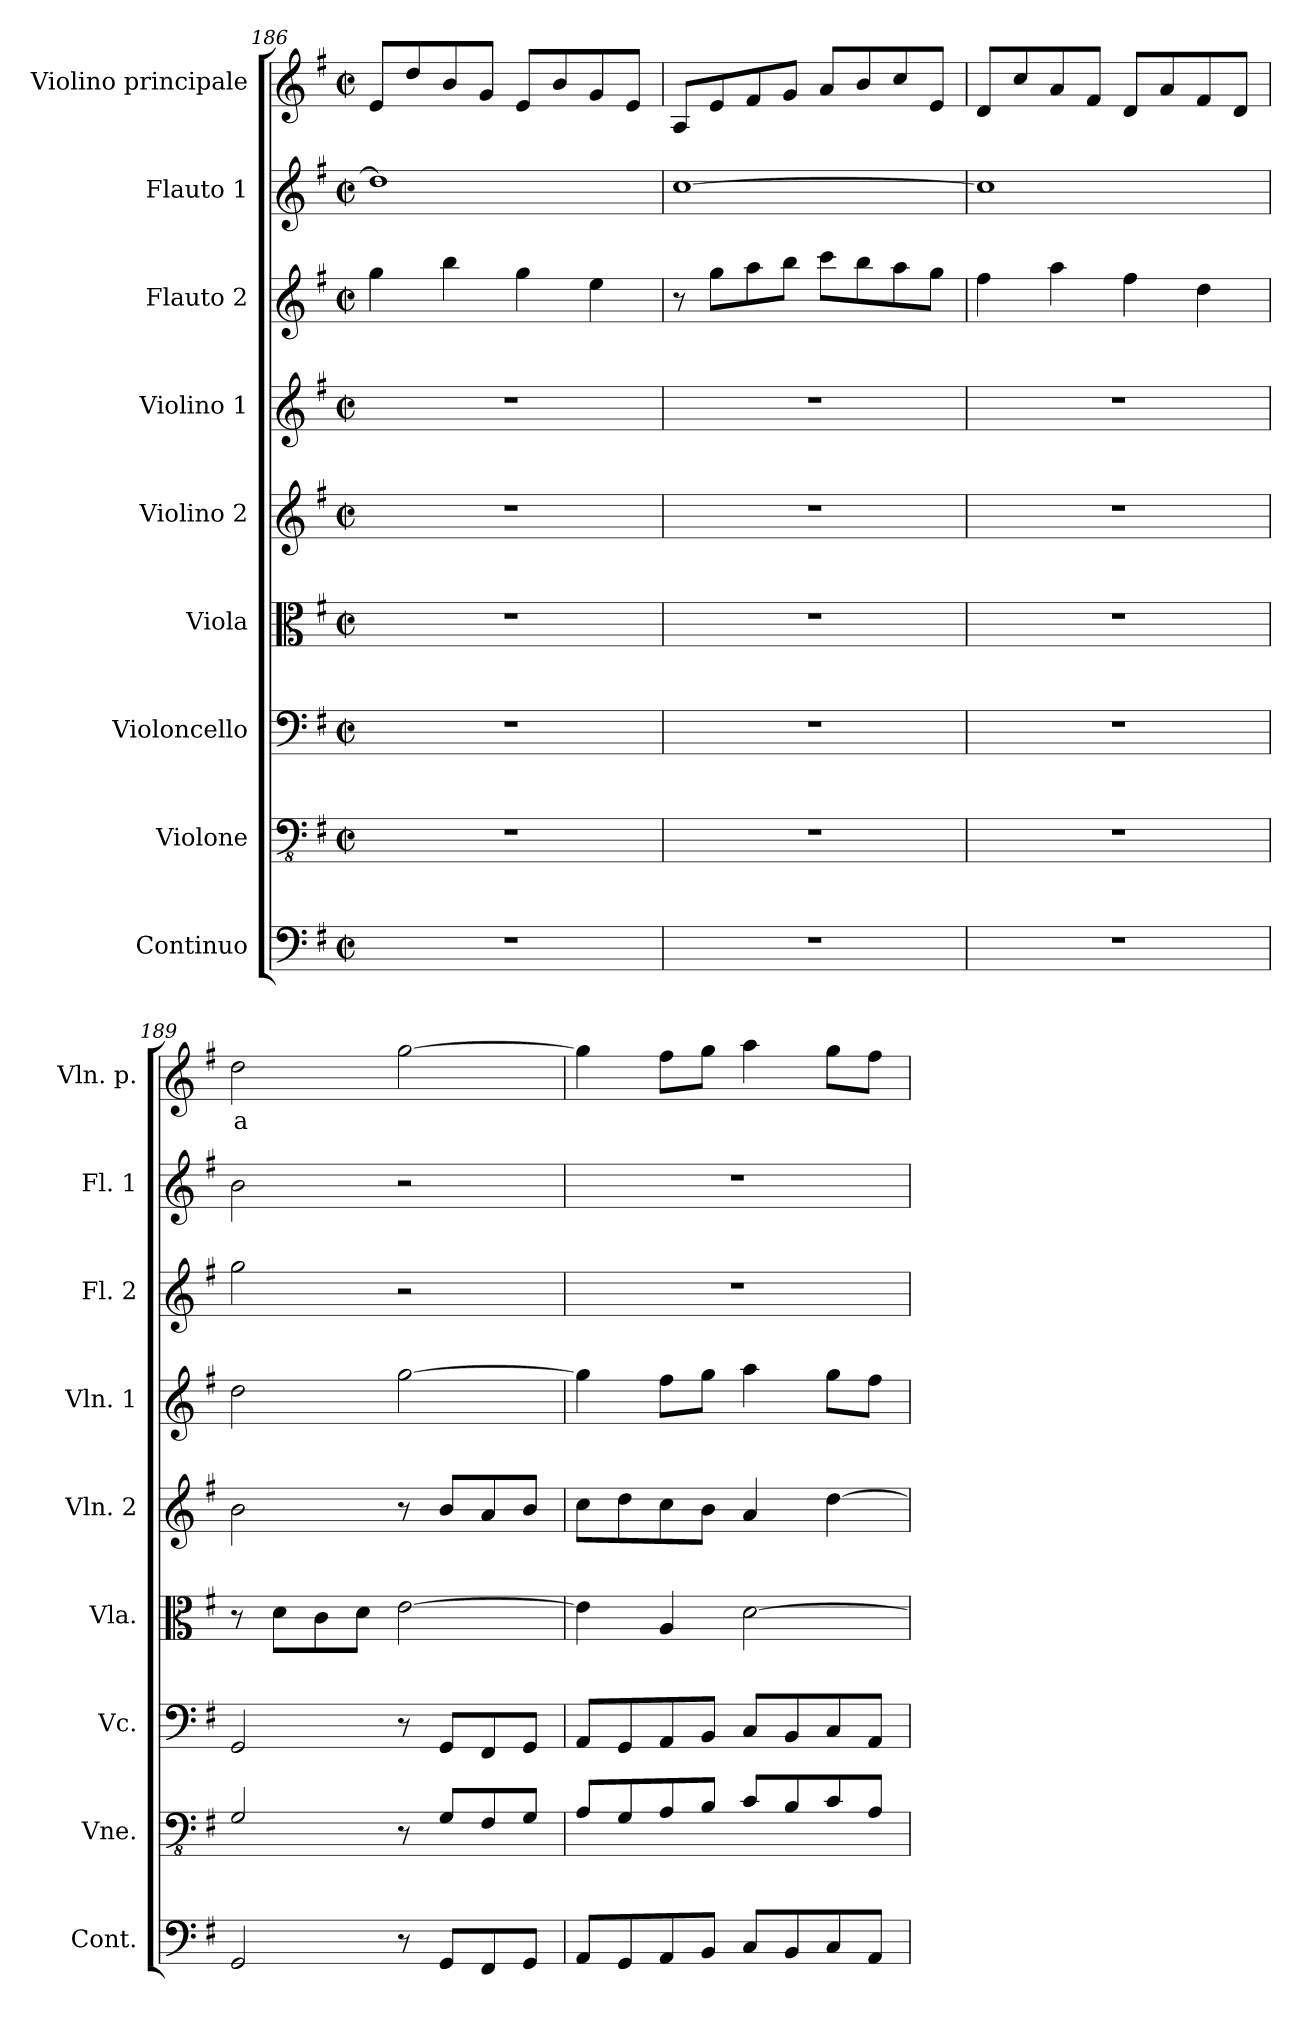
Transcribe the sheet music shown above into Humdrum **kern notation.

**kern	**kern	**kern	**kern	**kern	**kern	**kern	**kern	**kern	**text
*part9	*part8	*part7	*part6	*part5	*part4	*part3	*part2	*part1	*part1
*staff9	*staff8	*staff7	*staff6	*staff5	*staff4	*staff3	*staff2	*staff1	*staff1
*I"Continuo	*I"Violone	*I"Violoncello	*I"Viola	*I"Violino 2	*I"Violino 1	*I"Flauto 2	*I"Flauto 1	*I"Violino principale	*
*I'Cont.	*I'Vne.	*I'Vc.	*I'Vla.	*I'Vln. 2	*I'Vln. 1	*I'Fl. 2	*I'Fl. 1	*I'Vln. p.	*
*clefF4	*clefFv4	*clefF4	*clefC3	*clefG2	*clefG2	*clefG2	*clefG2	*clefG2	*
*	*ITrd7c12	*	*	*	*	*	*	*	*
*k[f#]	*k[f#]	*k[f#]	*k[f#]	*k[f#]	*k[f#]	*k[f#]	*k[f#]	*k[f#]	*
*M2/2	*M2/2	*M2/2	*M2/2	*M2/2	*M2/2	*M2/2	*M2/2	*M2/2	*
*met(c|)	*met(c|)	*met(c|)	*met(c|)	*met(c|)	*met(c|)	*met(c|)	*met(c|)	*met(c|)	*
=186	=186	=186	=186	=186	=186	=186	=186	=186	=186
1r	1r	1r	1r	1r	1r	4gg\	1dd]	8e/L	.
.	.	.	.	.	.	.	.	8dd/	.
.	.	.	.	.	.	4bb\	.	8b/	.
.	.	.	.	.	.	.	.	8g/J	.
.	.	.	.	.	.	4gg\	.	8e/L	.
.	.	.	.	.	.	.	.	8b/	.
.	.	.	.	.	.	4ee\	.	8g/	.
.	.	.	.	.	.	.	.	8e/J	.
=187	=187	=187	=187	=187	=187	=187	=187	=187	=187
1r	1r	1r	1r	1r	1r	8r	[1cc	8A/L	.
.	.	.	.	.	.	8gg\L	.	8e/	.
.	.	.	.	.	.	8aa\	.	8f#/	.
.	.	.	.	.	.	8bb\J	.	8g/J	.
.	.	.	.	.	.	8ccc\L	.	8a/L	.
.	.	.	.	.	.	8bb\	.	8b/	.
.	.	.	.	.	.	8aa\	.	8cc/	.
.	.	.	.	.	.	8gg\J	.	8e/J	.
=188	=188	=188	=188	=188	=188	=188	=188	=188	=188
1r	1r	1r	1r	1r	1r	4ff#\	1cc]	8d/L	.
.	.	.	.	.	.	.	.	8cc/	.
.	.	.	.	.	.	4aa\	.	8a/	.
.	.	.	.	.	.	.	.	8f#/J	.
.	.	.	.	.	.	4ff#\	.	8d/L	.
.	.	.	.	.	.	.	.	8a/	.
.	.	.	.	.	.	4dd\	.	8f#/	.
.	.	.	.	.	.	.	.	8d/J	.
=189	=189	=189	=189	=189	=189	=189	=189	=189	=189
!	!	!	!	!	!	!	!	!	!LO:LY:color=#FF0000
2GG/	2GGG/	2GG/	8r	2b\	2dd\	2gg\	2b\	2dd\	a
.	.	.	8d\L	.	.	.	.	.	.
.	.	.	8c\	.	.	.	.	.	.
.	.	.	8d\J	.	.	.	.	.	.
8r	8r	8r	[2e\	8r	[2gg\	2r	2r	[2gg\	.
8GG/L	8GGG/L	8GG/L	.	8b/L	.	.	.	.	.
8FF#/	8FFF#/	8FF#/	.	8a/	.	.	.	.	.
8GG/J	8GGG/J	8GG/J	.	8b/J	.	.	.	.	.
=190	=190	=190	=190	=190	=190	=190	=190	=190	=190
8AA/L	8AAA/L	8AA/L	4e\]	8cc\L	4gg\]	1r	1r	4gg\]	.
8GG/	8GGG/	8GG/	.	8dd\	.	.	.	.	.
8AA/	8AAA/	8AA/	4A/	8cc\	8ff#\L	.	.	8ff#\L	.
8BB/J	8BBB/J	8BB/J	.	8b\J	8gg\J	.	.	8gg\J	.
8C/L	8CC/L	8C/L	[2d\	4a/	4aa\	.	.	4aa\	.
8BB/	8BBB/	8BB/	.	.	.	.	.	.	.
8C/	8CC/	8C/	.	[4dd\	8gg\L	.	.	8gg\L	.
8AA/J	8AAA/J	8AA/J	.	.	8ff#\J	.	.	8ff#\J	.
=	=	=	=	=	=	=	=	=	=
*-	*-	*-	*-	*-	*-	*-	*-	*-	*-
